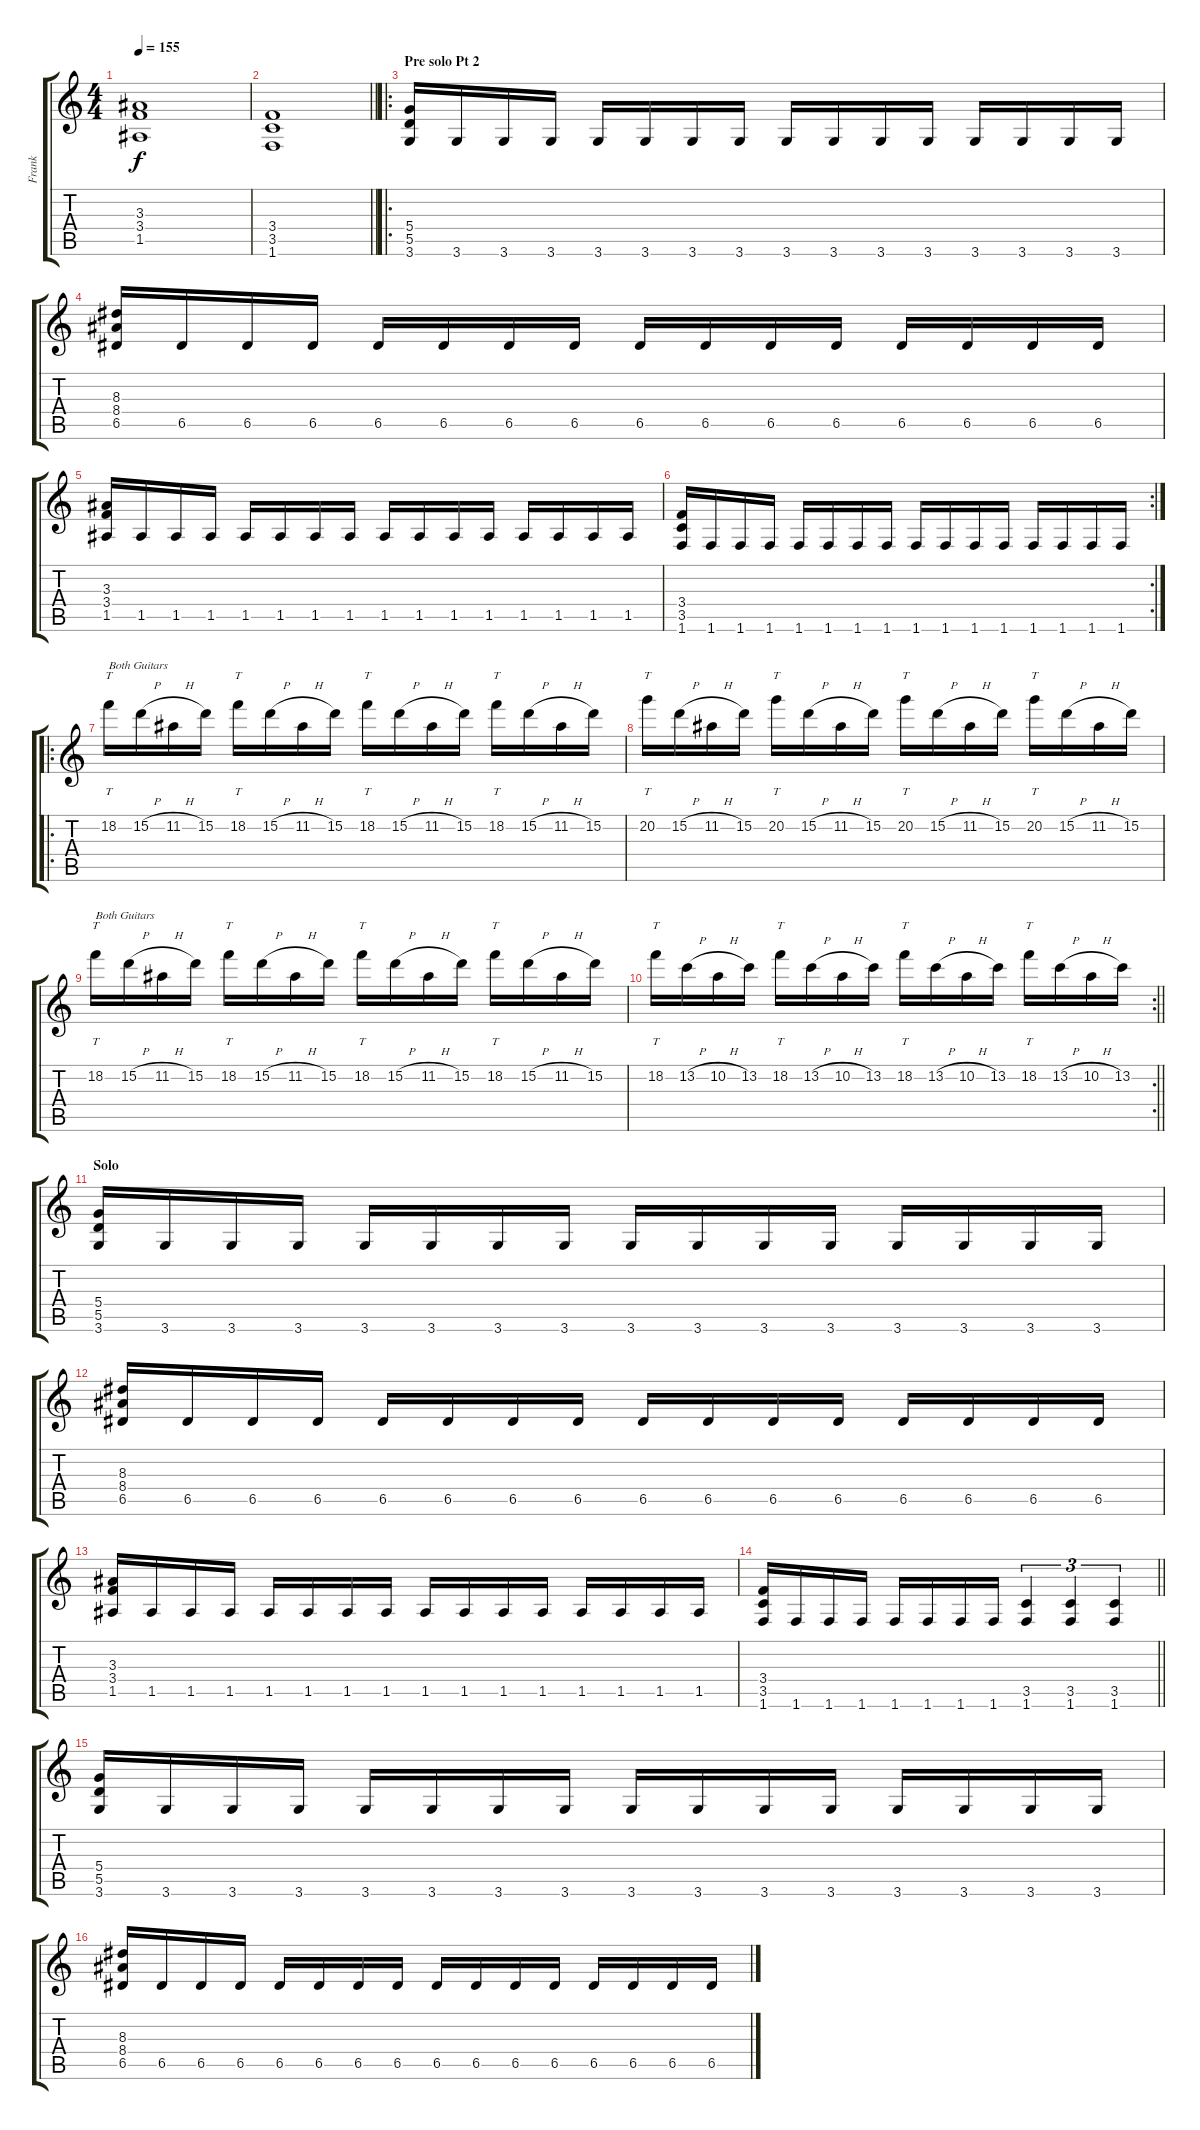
\track ("Frank" "Frank") {instrument distortionguitar}
\staff {score tabs}
\tuning (E4 B3 G3 D3 A2 E2) {hide}
\ts (4 4)
\tempo 155
\clef g2
\ks c
(3.3 3.4 1.5).1{dy f} |
\barLineRight lightlight
(3.4 3.5 1.6).1 |
\ro
\section ("" "Pre solo Pt 2")
(5.4 5.5 3.6).16 3.6.16 3.6.16 3.6.16 3.6.16 3.6.16 3.6.16 3.6.16 3.6.16 3.6.16 3.6.16 3.6.16 3.6.16 3.6.16 3.6.16 3.6.16 |
(8.3 8.4 6.5).16 6.5.16 6.5.16 6.5.16 6.5.16 6.5.16 6.5.16 6.5.16 6.5.16 6.5.16 6.5.16 6.5.16 6.5.16 6.5.16 6.5.16 6.5.16 |
(3.3 3.4 1.5).16 1.5.16 1.5.16 1.5.16 1.5.16 1.5.16 1.5.16 1.5.16 1.5.16 1.5.16 1.5.16 1.5.16 1.5.16 1.5.16 1.5.16 1.5.16 |
\rc 2
(3.4 3.5 1.6).16 1.6.16 1.6.16 1.6.16 1.6.16 1.6.16 1.6.16 1.6.16 1.6.16 1.6.16 1.6.16 1.6.16 1.6.16 1.6.16 1.6.16 1.6.16 |
\ro
18.2.16{tt txt "Both Guitars"} 15.2{h}.16 11.2{h}.16 15.2.16 18.2.16{tt} 15.2{h}.16 11.2{h}.16 15.2.16 18.2.16{tt} 15.2{h}.16 11.2{h}.16 15.2.16 18.2.16{tt} 15.2{h}.16 11.2{h}.16 15.2.16 |
20.2.16{tt} 15.2{h}.16 11.2{h}.16 15.2.16 20.2.16{tt} 15.2{h}.16 11.2{h}.16 15.2.16 20.2.16{tt} 15.2{h}.16 11.2{h}.16 15.2.16 20.2.16{tt} 15.2{h}.16 11.2{h}.16 15.2.16 |
18.2.16{tt txt "Both Guitars"} 15.2{h}.16 11.2{h}.16 15.2.16 18.2.16{tt} 15.2{h}.16 11.2{h}.16 15.2.16 18.2.16{tt} 15.2{h}.16 11.2{h}.16 15.2.16 18.2.16{tt} 15.2{h}.16 11.2{h}.16 15.2.16 |
\rc 2
\barLineRight lightlight
18.2.16{tt} 13.2{h}.16 10.2{h}.16 13.2.16 18.2.16{tt} 13.2{h}.16 10.2{h}.16 13.2.16 18.2.16{tt} 13.2{h}.16 10.2{h}.16 13.2.16 18.2.16{tt} 13.2{h}.16 10.2{h}.16 13.2.16 |
\section ("" "Solo")
(5.4 5.5 3.6).16 3.6.16 3.6.16 3.6.16 3.6.16 3.6.16 3.6.16 3.6.16 3.6.16 3.6.16 3.6.16 3.6.16 3.6.16 3.6.16 3.6.16 3.6.16 |
(8.3 8.4 6.5).16 6.5.16 6.5.16 6.5.16 6.5.16 6.5.16 6.5.16 6.5.16 6.5.16 6.5.16 6.5.16 6.5.16 6.5.16 6.5.16 6.5.16 6.5.16 |
(3.3 3.4 1.5).16 1.5.16 1.5.16 1.5.16 1.5.16 1.5.16 1.5.16 1.5.16 1.5.16 1.5.16 1.5.16 1.5.16 1.5.16 1.5.16 1.5.16 1.5.16 |
\barLineRight lightlight
(3.4 3.5 1.6).16 1.6.16 1.6.16 1.6.16 1.6.16 1.6.16 1.6.16 1.6.16 (3.5 1.6).4{tu (3 2)} (3.5 1.6).4{tu (3 2)} (3.5 1.6).4{tu (3 2)} |
(5.4 5.5 3.6).16 3.6.16 3.6.16 3.6.16 3.6.16 3.6.16 3.6.16 3.6.16 3.6.16 3.6.16 3.6.16 3.6.16 3.6.16 3.6.16 3.6.16 3.6.16 |
(8.3 8.4 6.5).16 6.5.16 6.5.16 6.5.16 6.5.16 6.5.16 6.5.16 6.5.16 6.5.16 6.5.16 6.5.16 6.5.16 6.5.16 6.5.16 6.5.16 6.5.16
